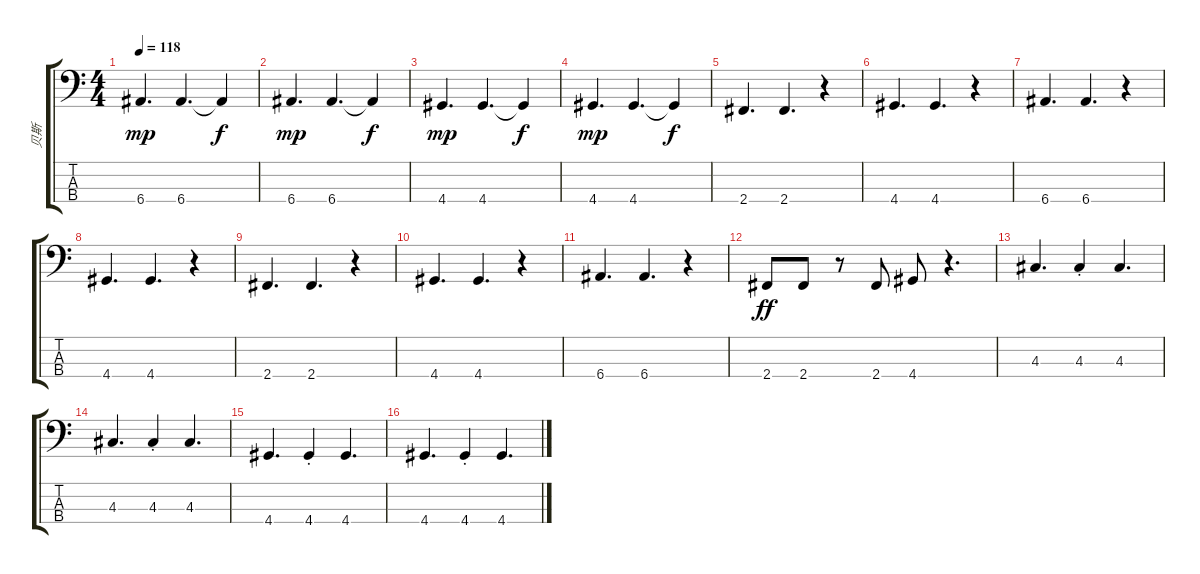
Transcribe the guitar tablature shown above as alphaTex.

\track ("贝斯" "贝斯") {instrument electricbassfinger}
\staff {score tabs}
\tuning (G2 D2 A1 E1) {hide}
\ts (4 4)
\tempo 118
\clef f4
\ks c
6.4.4{d dy mp} 6.4.4{d} 6.4{t}.4{dy f} |
6.4.4{d dy mp} 6.4.4{d} 6.4{t}.4{dy f} |
4.4.4{d dy mp} 4.4.4{d} 4.4{t}.4{dy f} |
4.4.4{d dy mp} 4.4.4{d} 4.4{t}.4{dy f} |
2.4.4{d} 2.4.4{d} r.4 |
4.4.4{d} 4.4.4{d} r.4 |
6.4.4{d} 6.4.4{d} r.4 |
4.4.4{d} 4.4.4{d} r.4 |
2.4.4{d} 2.4.4{d} r.4 |
4.4.4{d} 4.4.4{d} r.4 |
6.4.4{d} 6.4.4{d} r.4 |
2.4.8{dy ff} 2.4.8 r.8 2.4.8 4.4.8 r.4{d} |
4.3.4{d} 4.3{st}.4 4.3.4{d} |
4.3.4{d} 4.3{st}.4 4.3.4{d} |
4.4.4{d} 4.4{st}.4 4.4.4{d} |
4.4.4{d} 4.4{st}.4 4.4.4{d}
